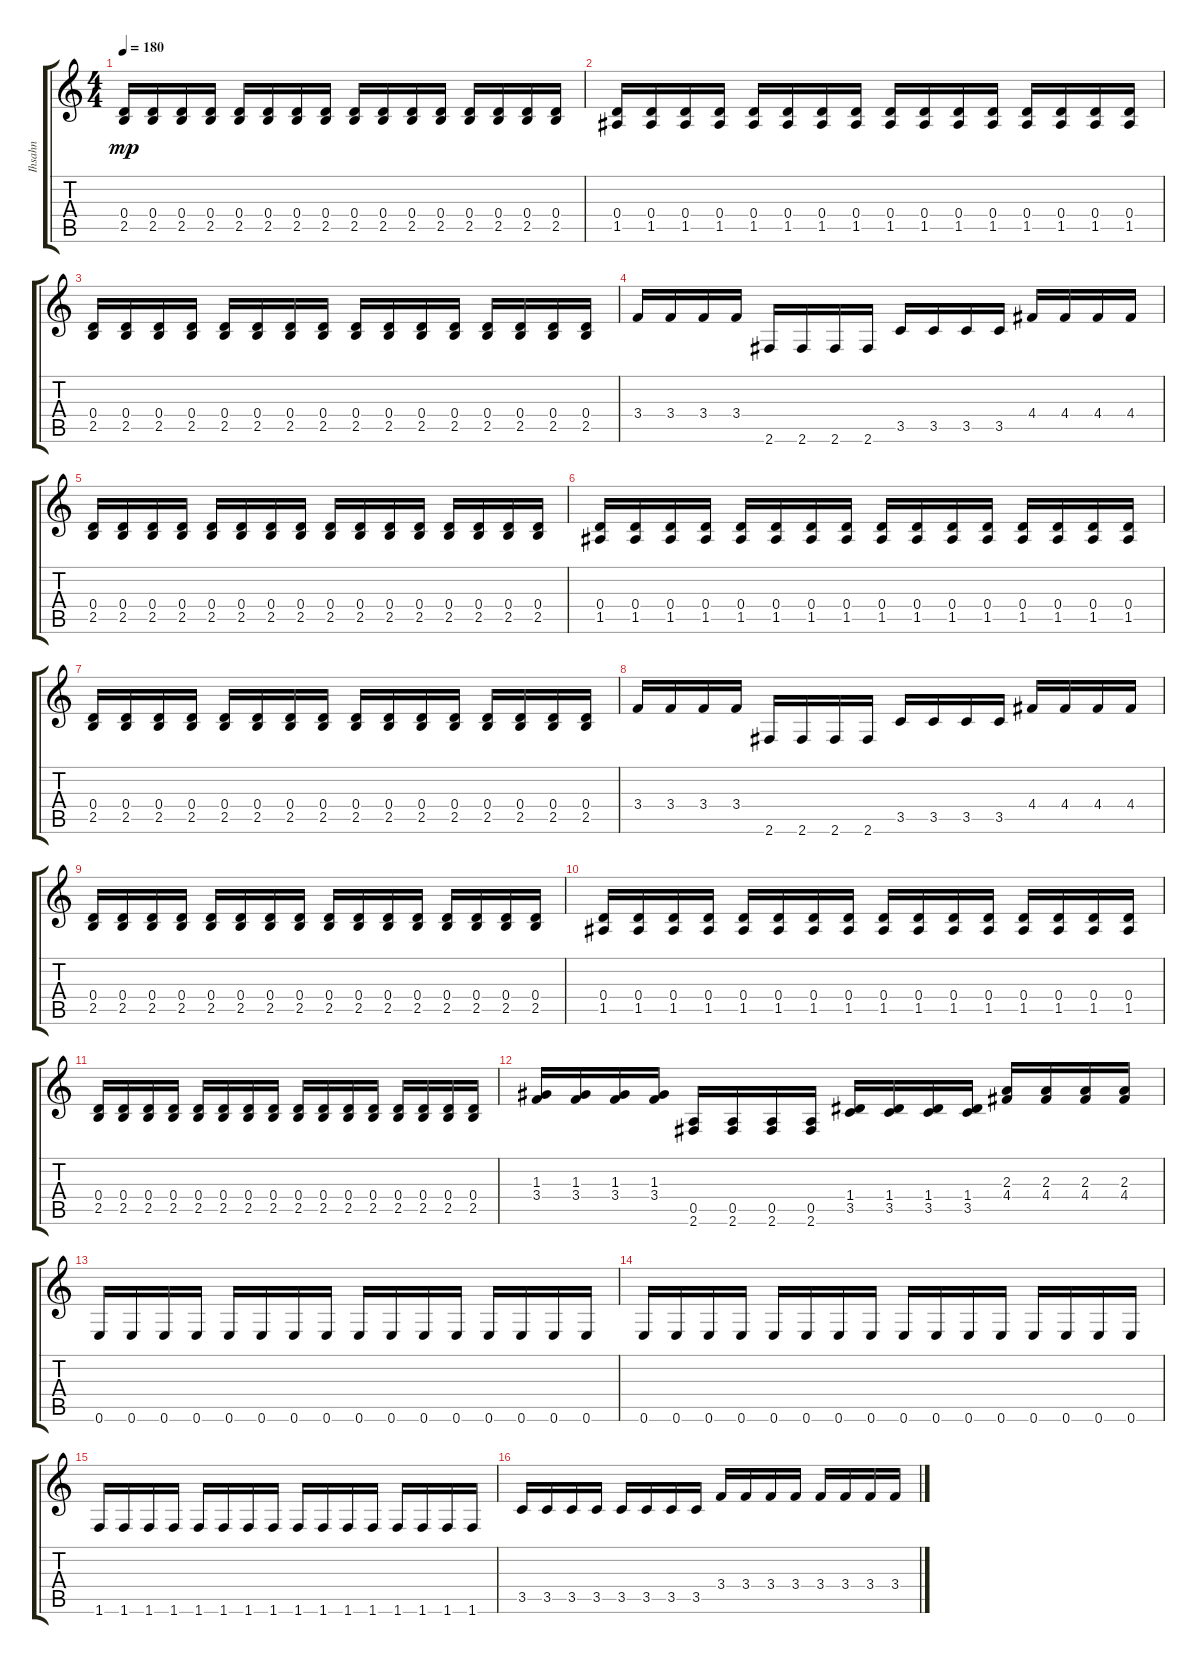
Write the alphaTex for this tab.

\track ("Ihsahn" "Ihsahn") {instrument distortionguitar}
\staff {score tabs}
\tuning (E4 B3 G3 D3 A2 E2) {hide}
\ts (4 4)
\tempo 180
\clef g2
\ks c
(0.4 2.5).16{dy mp} (0.4 2.5).16 (0.4 2.5).16 (0.4 2.5).16 (0.4 2.5).16 (0.4 2.5).16 (0.4 2.5).16 (0.4 2.5).16 (0.4 2.5).16 (0.4 2.5).16 (0.4 2.5).16 (0.4 2.5).16 (0.4 2.5).16 (0.4 2.5).16 (0.4 2.5).16 (0.4 2.5).16 |
(0.4 1.5).16 (0.4 1.5).16 (0.4 1.5).16 (0.4 1.5).16 (0.4 1.5).16 (0.4 1.5).16 (0.4 1.5).16 (0.4 1.5).16 (0.4 1.5).16 (0.4 1.5).16 (0.4 1.5).16 (0.4 1.5).16 (0.4 1.5).16 (0.4 1.5).16 (0.4 1.5).16 (0.4 1.5).16 |
(0.4 2.5).16 (0.4 2.5).16 (0.4 2.5).16 (0.4 2.5).16 (0.4 2.5).16 (0.4 2.5).16 (0.4 2.5).16 (0.4 2.5).16 (0.4 2.5).16 (0.4 2.5).16 (0.4 2.5).16 (0.4 2.5).16 (0.4 2.5).16 (0.4 2.5).16 (0.4 2.5).16 (0.4 2.5).16 |
3.4.16 3.4.16 3.4.16 3.4.16 2.6.16 2.6.16 2.6.16 2.6.16 3.5.16 3.5.16 3.5.16 3.5.16 4.4.16 4.4.16 4.4.16 4.4.16 |
(0.4 2.5).16 (0.4 2.5).16 (0.4 2.5).16 (0.4 2.5).16 (0.4 2.5).16 (0.4 2.5).16 (0.4 2.5).16 (0.4 2.5).16 (0.4 2.5).16 (0.4 2.5).16 (0.4 2.5).16 (0.4 2.5).16 (0.4 2.5).16 (0.4 2.5).16 (0.4 2.5).16 (0.4 2.5).16 |
(0.4 1.5).16 (0.4 1.5).16 (0.4 1.5).16 (0.4 1.5).16 (0.4 1.5).16 (0.4 1.5).16 (0.4 1.5).16 (0.4 1.5).16 (0.4 1.5).16 (0.4 1.5).16 (0.4 1.5).16 (0.4 1.5).16 (0.4 1.5).16 (0.4 1.5).16 (0.4 1.5).16 (0.4 1.5).16 |
(0.4 2.5).16 (0.4 2.5).16 (0.4 2.5).16 (0.4 2.5).16 (0.4 2.5).16 (0.4 2.5).16 (0.4 2.5).16 (0.4 2.5).16 (0.4 2.5).16 (0.4 2.5).16 (0.4 2.5).16 (0.4 2.5).16 (0.4 2.5).16 (0.4 2.5).16 (0.4 2.5).16 (0.4 2.5).16 |
3.4.16 3.4.16 3.4.16 3.4.16 2.6.16 2.6.16 2.6.16 2.6.16 3.5.16 3.5.16 3.5.16 3.5.16 4.4.16 4.4.16 4.4.16 4.4.16 |
(0.4 2.5).16 (0.4 2.5).16 (0.4 2.5).16 (0.4 2.5).16 (0.4 2.5).16 (0.4 2.5).16 (0.4 2.5).16 (0.4 2.5).16 (0.4 2.5).16 (0.4 2.5).16 (0.4 2.5).16 (0.4 2.5).16 (0.4 2.5).16 (0.4 2.5).16 (0.4 2.5).16 (0.4 2.5).16 |
(0.4 1.5).16 (0.4 1.5).16 (0.4 1.5).16 (0.4 1.5).16 (0.4 1.5).16 (0.4 1.5).16 (0.4 1.5).16 (0.4 1.5).16 (0.4 1.5).16 (0.4 1.5).16 (0.4 1.5).16 (0.4 1.5).16 (0.4 1.5).16 (0.4 1.5).16 (0.4 1.5).16 (0.4 1.5).16 |
(0.4 2.5).16 (0.4 2.5).16 (0.4 2.5).16 (0.4 2.5).16 (0.4 2.5).16 (0.4 2.5).16 (0.4 2.5).16 (0.4 2.5).16 (0.4 2.5).16 (0.4 2.5).16 (0.4 2.5).16 (0.4 2.5).16 (0.4 2.5).16 (0.4 2.5).16 (0.4 2.5).16 (0.4 2.5).16 |
(1.3 3.4).16 (1.3 3.4).16 (1.3 3.4).16 (1.3 3.4).16 (0.5 2.6).16 (0.5 2.6).16 (0.5 2.6).16 (0.5 2.6).16 (1.4 3.5).16 (1.4 3.5).16 (1.4 3.5).16 (1.4 3.5).16 (2.3 4.4).16 (2.3 4.4).16 (2.3 4.4).16 (2.3 4.4).16 |
0.6.16 0.6.16 0.6.16 0.6.16 0.6.16 0.6.16 0.6.16 0.6.16 0.6.16 0.6.16 0.6.16 0.6.16 0.6.16 0.6.16 0.6.16 0.6.16 |
0.6.16 0.6.16 0.6.16 0.6.16 0.6.16 0.6.16 0.6.16 0.6.16 0.6.16 0.6.16 0.6.16 0.6.16 0.6.16 0.6.16 0.6.16 0.6.16 |
1.6.16 1.6.16 1.6.16 1.6.16 1.6.16 1.6.16 1.6.16 1.6.16 1.6.16 1.6.16 1.6.16 1.6.16 1.6.16 1.6.16 1.6.16 1.6.16 |
3.5.16 3.5.16 3.5.16 3.5.16 3.5.16 3.5.16 3.5.16 3.5.16 3.4.16 3.4.16 3.4.16 3.4.16 3.4.16 3.4.16 3.4.16 3.4.16
